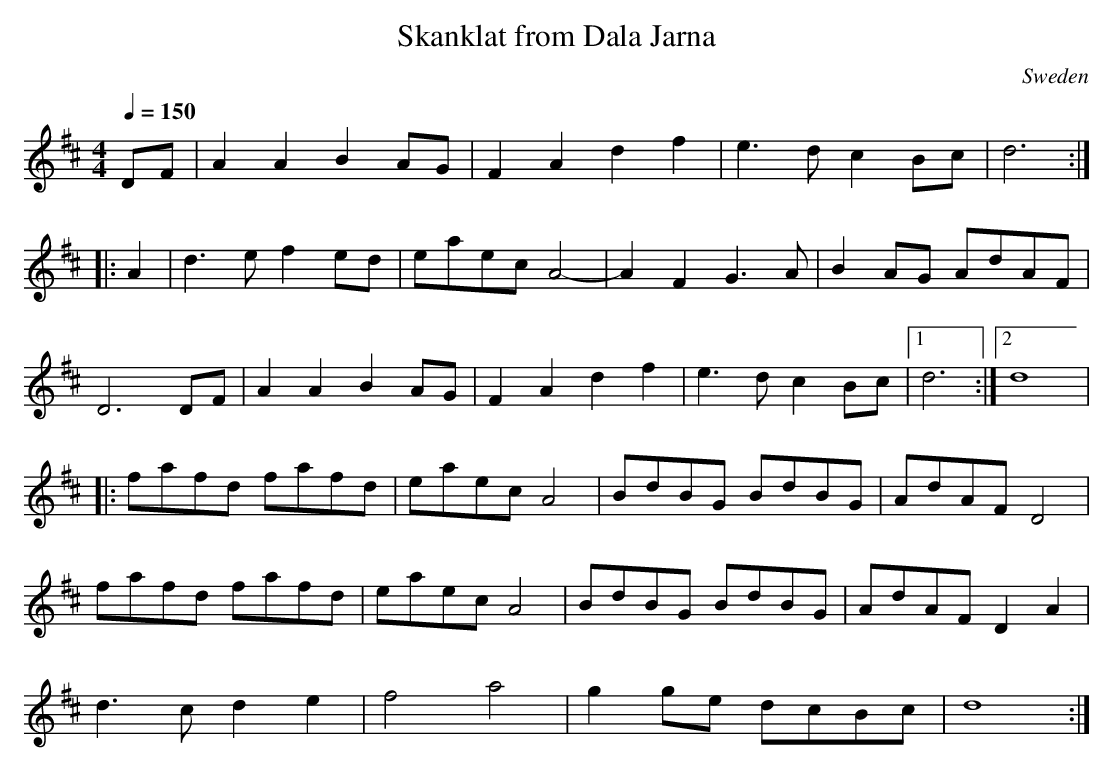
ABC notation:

X:1
T:Skanklat from Dala Jarna
L:1/8
M:4/4
Q:1/4=150
O:Sweden
K:D major
DF|A2A2B2AG|F2A2d2f2|e3d c2Bc|d6:|
|:A2|d3e f2ed|eaec A4-|A2F2G3A|B2AG AdAF|
D6DF|A2A2B2AG|F2A2d2f2|e3d c2Bc|[1d6:|[2d8|
|:fafd fafd|eaec A4|BdBG BdBG|AdAF D4|
fafd fafd|eaec A4|BdBG BdBG|AdAF D2A2|
d3c d2e2|f4a4|g2ge dcBc|d8:|
